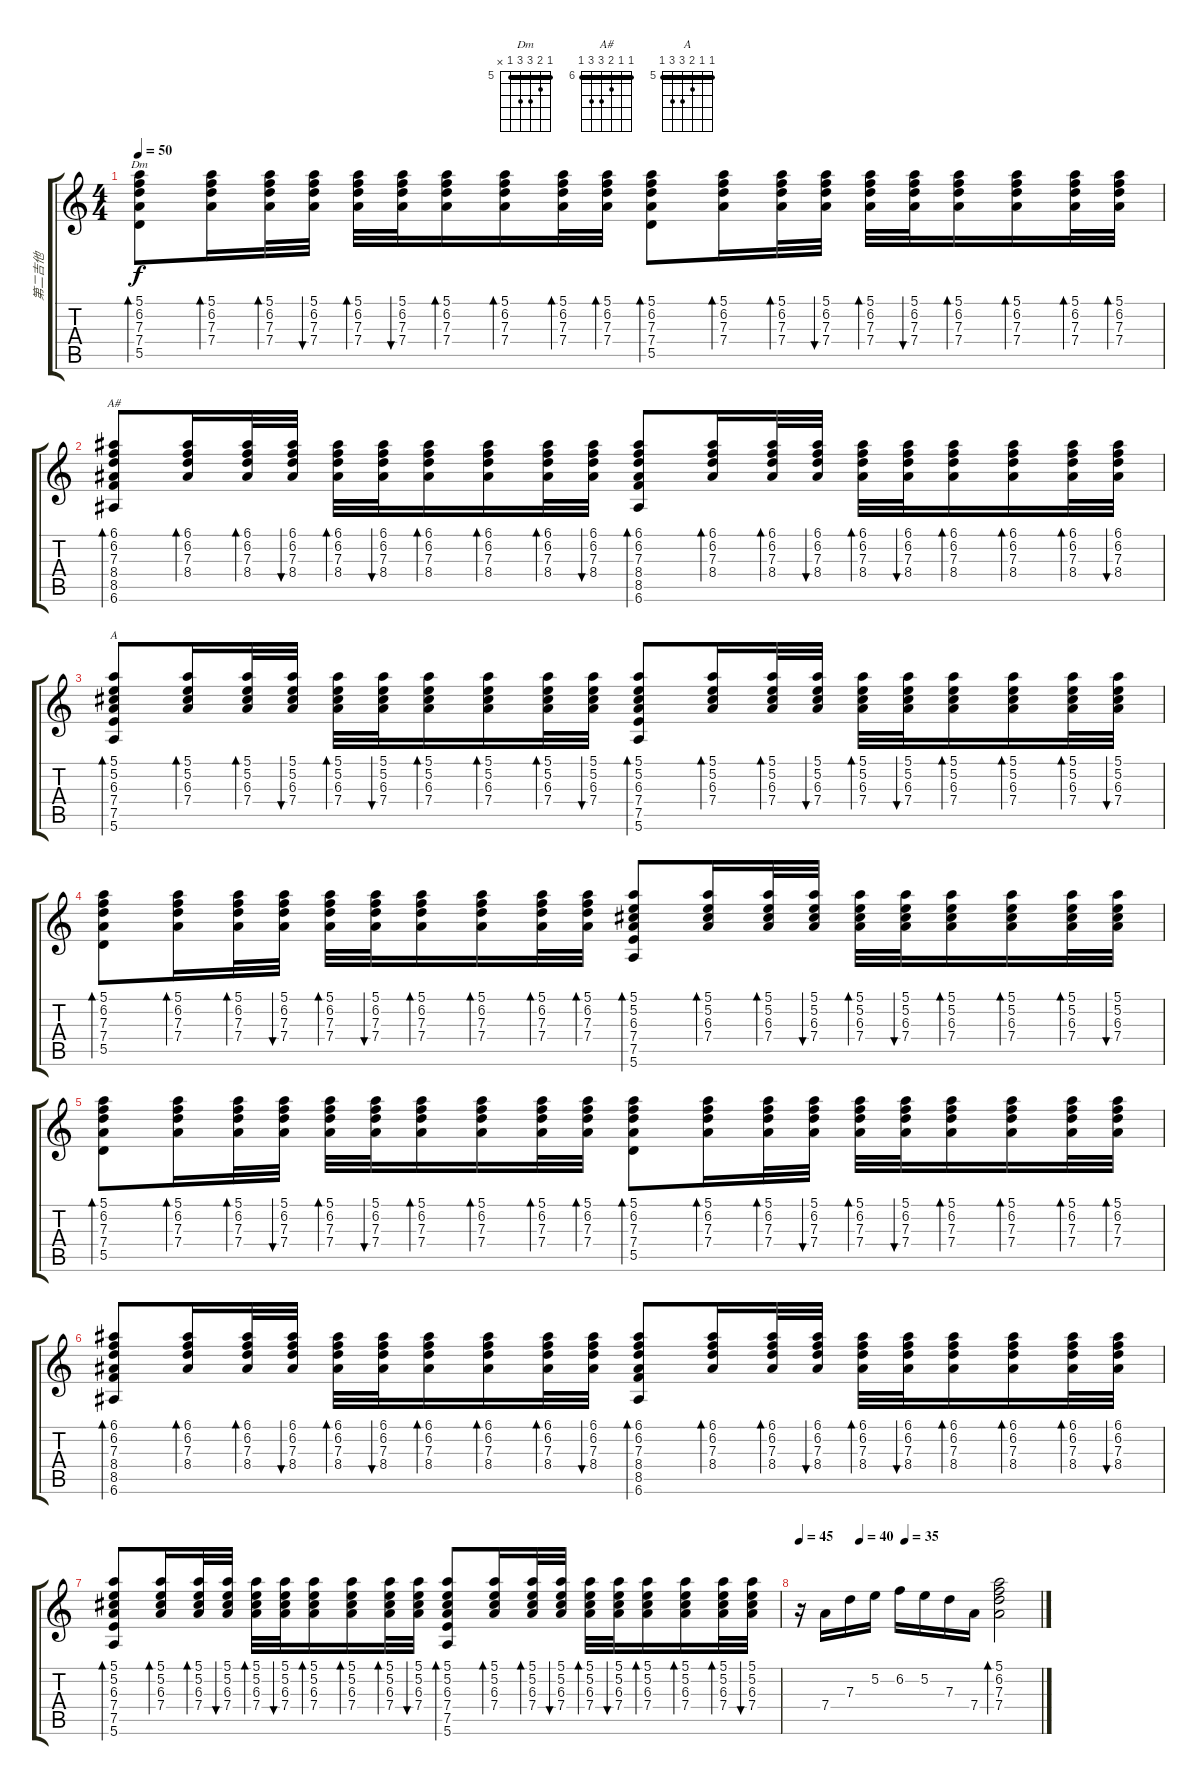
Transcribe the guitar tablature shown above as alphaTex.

\track ("第二吉他" "第二吉他") {instrument acousticguitarsteel}
\staff {score tabs}
\tuning (E4 B3 G3 D3 A2 E2) {hide}
\chord ("Dm" 5 6 7 7 5 x) {firstfret 5 barre 5}
\chord ("A#" 6 6 7 8 8 6) {firstfret 6 barre 6}
\chord ("A" 5 5 6 7 7 5) {firstfret 5 barre 5}
\ts (4 4)
\tempo 50
\clef g2
\ks c
(5.1 6.2 7.3 7.4 5.5).8{bd 60 ch "Dm" dy f} (5.1 6.2 7.3 7.4).16{bd 60} (5.1 6.2 7.3 7.4).32{bd 60} (5.1 6.2 7.3 7.4).32{bu 60} (5.1 6.2 7.3 7.4).32{bd 60} (5.1 6.2 7.3 7.4).32{bu 60} (5.1 6.2 7.3 7.4).16{bd 60} (5.1 6.2 7.3 7.4).16{bd 60} (5.1 6.2 7.3 7.4).32{bd 60} (5.1 6.2 7.3 7.4).32{bd 60} (5.1 6.2 7.3 7.4 5.5).8{bd 60} (5.1 6.2 7.3 7.4).16{bd 60} (5.1 6.2 7.3 7.4).32{bd 60} (5.1 6.2 7.3 7.4).32{bu 60} (5.1 6.2 7.3 7.4).32{bd 60} (5.1 6.2 7.3 7.4).32{bu 60} (5.1 6.2 7.3 7.4).16{bd 60} (5.1 6.2 7.3 7.4).16{bd 60} (5.1 6.2 7.3 7.4).32{bd 60} (5.1 6.2 7.3 7.4).32{bd 60} |
(6.1 6.2 7.3 8.4 8.5 6.6).8{bd 60 ch "A#"} (6.1 6.2 7.3 8.4).16{bd 60} (6.1 6.2 7.3 8.4).32{bd 60} (6.1 6.2 7.3 8.4).32{bu 60} (6.1 6.2 7.3 8.4).32{bd 60} (6.1 6.2 7.3 8.4).32{bu 60} (6.1 6.2 7.3 8.4).16{bd 60} (6.1 6.2 7.3 8.4).16{bd 60} (6.1 6.2 7.3 8.4).32{bd 60} (6.1 6.2 7.3 8.4).32{bu 60} (6.1 6.2 7.3 8.4 8.5 6.6).8{bd 60} (6.1 6.2 7.3 8.4).16{bd 60} (6.1 6.2 7.3 8.4).32{bd 60} (6.1 6.2 7.3 8.4).32{bu 60} (6.1 6.2 7.3 8.4).32{bd 60} (6.1 6.2 7.3 8.4).32{bu 60} (6.1 6.2 7.3 8.4).16{bd 60} (6.1 6.2 7.3 8.4).16{bd 60} (6.1 6.2 7.3 8.4).32{bd 60} (6.1 6.2 7.3 8.4).32{bu 60} |
(5.1 5.2 6.3 7.4 7.5 5.6).8{bd 60 ch "A"} (5.1 5.2 6.3 7.4).16{bd 60} (5.1 5.2 6.3 7.4).32{bd 60} (5.1 5.2 6.3 7.4).32{bu 60} (5.1 5.2 6.3 7.4).32{bd 60} (5.1 5.2 6.3 7.4).32{bu 60} (5.1 5.2 6.3 7.4).16{bd 60} (5.1 5.2 6.3 7.4).16{bd 60} (5.1 5.2 6.3 7.4).32{bd 60} (5.1 5.2 6.3 7.4).32{bu 60} (5.1 5.2 6.3 7.4 7.5 5.6).8{bd 60} (5.1 5.2 6.3 7.4).16{bd 60} (5.1 5.2 6.3 7.4).32{bd 60} (5.1 5.2 6.3 7.4).32{bu 60} (5.1 5.2 6.3 7.4).32{bd 60} (5.1 5.2 6.3 7.4).32{bu 60} (5.1 5.2 6.3 7.4).16{bd 60} (5.1 5.2 6.3 7.4).16{bd 60} (5.1 5.2 6.3 7.4).32{bd 60} (5.1 5.2 6.3 7.4).32{bu 60} |
(5.1 6.2 7.3 7.4 5.5).8{bd 60} (5.1 6.2 7.3 7.4).16{bd 60} (5.1 6.2 7.3 7.4).32{bd 60} (5.1 6.2 7.3 7.4).32{bu 60} (5.1 6.2 7.3 7.4).32{bd 60} (5.1 6.2 7.3 7.4).32{bu 60} (5.1 6.2 7.3 7.4).16{bd 60} (5.1 6.2 7.3 7.4).16{bd 60} (5.1 6.2 7.3 7.4).32{bd 60} (5.1 6.2 7.3 7.4).32{bd 60} (5.1 5.2 6.3 7.4 7.5 5.6).8{bd 60} (5.1 5.2 6.3 7.4).16{bd 60} (5.1 5.2 6.3 7.4).32{bd 60} (5.1 5.2 6.3 7.4).32{bu 60} (5.1 5.2 6.3 7.4).32{bd 60} (5.1 5.2 6.3 7.4).32{bu 60} (5.1 5.2 6.3 7.4).16{bd 60} (5.1 5.2 6.3 7.4).16{bd 60} (5.1 5.2 6.3 7.4).32{bd 60} (5.1 5.2 6.3 7.4).32{bu 60} |
(5.1 6.2 7.3 7.4 5.5).8{bd 60} (5.1 6.2 7.3 7.4).16{bd 60} (5.1 6.2 7.3 7.4).32{bd 60} (5.1 6.2 7.3 7.4).32{bu 60} (5.1 6.2 7.3 7.4).32{bd 60} (5.1 6.2 7.3 7.4).32{bu 60} (5.1 6.2 7.3 7.4).16{bd 60} (5.1 6.2 7.3 7.4).16{bd 60} (5.1 6.2 7.3 7.4).32{bd 60} (5.1 6.2 7.3 7.4).32{bd 60} (5.1 6.2 7.3 7.4 5.5).8{bd 60} (5.1 6.2 7.3 7.4).16{bd 60} (5.1 6.2 7.3 7.4).32{bd 60} (5.1 6.2 7.3 7.4).32{bu 60} (5.1 6.2 7.3 7.4).32{bd 60} (5.1 6.2 7.3 7.4).32{bu 60} (5.1 6.2 7.3 7.4).16{bd 60} (5.1 6.2 7.3 7.4).16{bd 60} (5.1 6.2 7.3 7.4).32{bd 60} (5.1 6.2 7.3 7.4).32{bd 60} |
(6.1 6.2 7.3 8.4 8.5 6.6).8{bd 60} (6.1 6.2 7.3 8.4).16{bd 60} (6.1 6.2 7.3 8.4).32{bd 60} (6.1 6.2 7.3 8.4).32{bu 60} (6.1 6.2 7.3 8.4).32{bd 60} (6.1 6.2 7.3 8.4).32{bu 60} (6.1 6.2 7.3 8.4).16{bd 60} (6.1 6.2 7.3 8.4).16{bd 60} (6.1 6.2 7.3 8.4).32{bd 60} (6.1 6.2 7.3 8.4).32{bu 60} (6.1 6.2 7.3 8.4 8.5 6.6).8{bd 60} (6.1 6.2 7.3 8.4).16{bd 60} (6.1 6.2 7.3 8.4).32{bd 60} (6.1 6.2 7.3 8.4).32{bu 60} (6.1 6.2 7.3 8.4).32{bd 60} (6.1 6.2 7.3 8.4).32{bu 60} (6.1 6.2 7.3 8.4).16{bd 60} (6.1 6.2 7.3 8.4).16{bd 60} (6.1 6.2 7.3 8.4).32{bd 60} (6.1 6.2 7.3 8.4).32{bu 60} |
(5.1 5.2 6.3 7.4 7.5 5.6).8{bd 60} (5.1 5.2 6.3 7.4).16{bd 60} (5.1 5.2 6.3 7.4).32{bd 60} (5.1 5.2 6.3 7.4).32{bu 60} (5.1 5.2 6.3 7.4).32{bd 60} (5.1 5.2 6.3 7.4).32{bu 60} (5.1 5.2 6.3 7.4).16{bd 60} (5.1 5.2 6.3 7.4).16{bd 60} (5.1 5.2 6.3 7.4).32{bd 60} (5.1 5.2 6.3 7.4).32{bu 60} (5.1 5.2 6.3 7.4 7.5 5.6).8{bd 60} (5.1 5.2 6.3 7.4).16{bd 60} (5.1 5.2 6.3 7.4).32{bd 60} (5.1 5.2 6.3 7.4).32{bu 60} (5.1 5.2 6.3 7.4).32{bd 60 txt ""} (5.1 5.2 6.3 7.4).32{bu 60} (5.1 5.2 6.3 7.4).16{bd 60} (5.1 5.2 6.3 7.4).16{bd 60} (5.1 5.2 6.3 7.4).32{bd 60} (5.1 5.2 6.3 7.4).32{bu 60} |
\tempo 45
\tempo (40 0.25)
\tempo (35 0.4375)
r.16 7.4.16 7.3.16 5.2.16 6.2.16 5.2.16 7.3.16 7.4.16 (5.1 6.2 7.3 7.4).2{bd 240}
